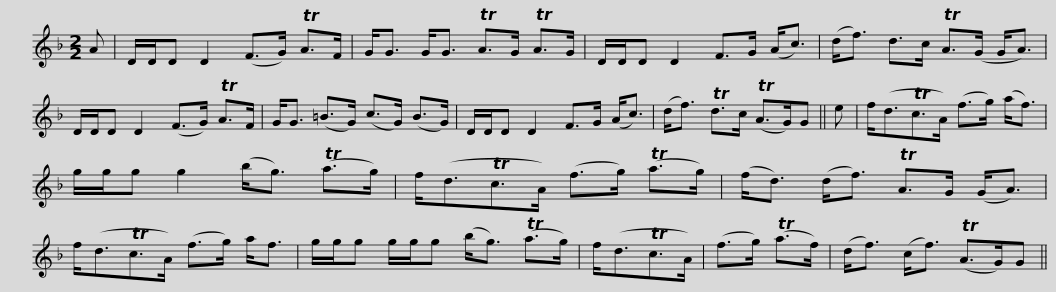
X:1
L:1/8
M:2/2
I:linebreak $
K:Dmin
V:1 treble
V:1
 A | D/D/D D2 (F>G) TA>F | G<G G<G TA>G TA>G | D/D/D D2 F>G (A<c) | (d<f) d>c TA>(G G<A) |$ %5
 D/D/D D2 (F>G) TA>F | G<G (=B>G) (c>G) (B>G) | D/D/D D2 F>G (A<c) | (d<f) Td>c (TA>G)G || e |$ %10
 f<(dTc>A) (f>g) (a<f) | g/g/g g2 (b<g) (Ta>g) | f<(dTc>A) (f>g) (Ta>g) | (f<d) (d<f) TA>G (G<A) |$ f<(dTc>A) (f>g) a<f | %15
 g/g/g g/g/g (b<g) (Ta>g) | f<(dTc>A) | (f>g) (Ta>f) | (d<f) (c<f) (TA>G)G || %19
